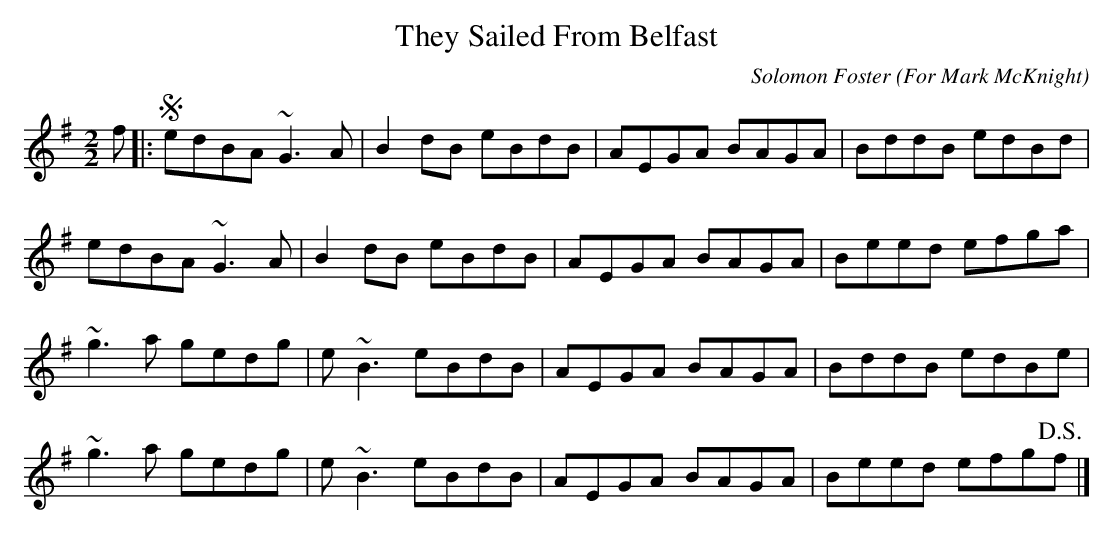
X:1
T:They Sailed From Belfast
O:For Mark McKnight
M:2/2
L:1/8
C:Solomon Foster
K:Emin
f|: +segno+ edBA ~G3A|B2dB eBdB|AEGA BAGA|BddB edBd|
edBA ~G3A|B2dB eBdB|AEGA BAGA|Beed efga|
~g3a gedg|e~B3 eBdB|AEGA BAGA|BddB edBe|
~g3a gedg|e~B3 eBdB|AEGA BAGA|Beed efg+D.S.+f|]
